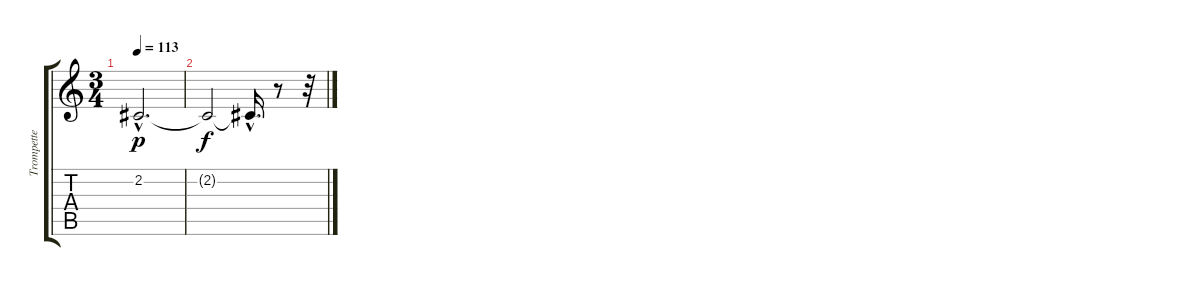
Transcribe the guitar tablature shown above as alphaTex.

\track ("Trompette" "Trompette") {instrument trumpet}
\staff {score tabs}
\tuning (E4 B3 G3 D3 A2 E2) {hide}
\ts (3 4)
\tempo 113
\clef g2
\ks c
2.2{hac}.2{d dy p} |
2.2{t}.2{dy f} 2.2{hac t}.16{d} r.8 r.32
